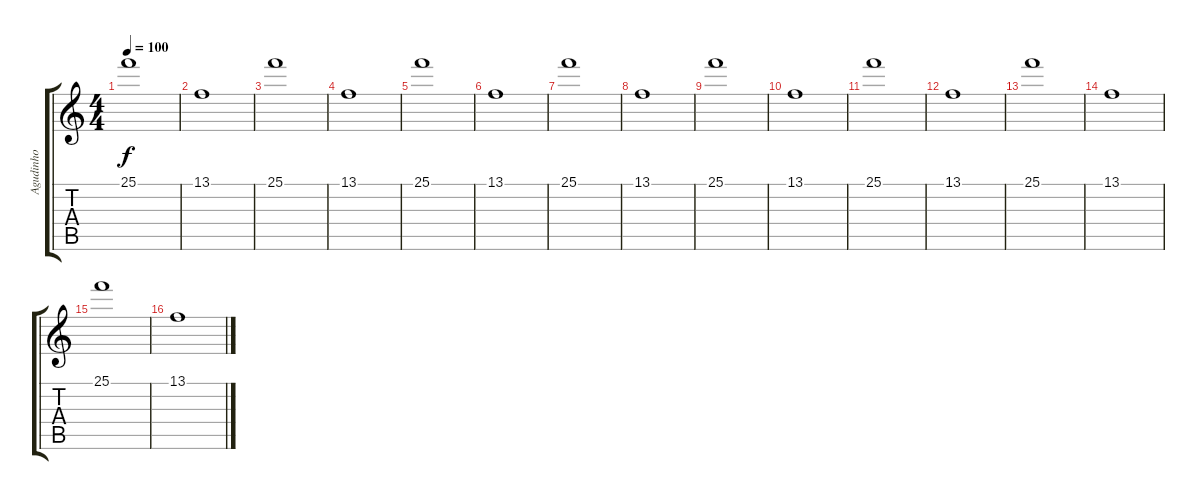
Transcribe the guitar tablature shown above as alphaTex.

\track ("Agudinho" "Agudinho") {instrument synthbrass2}
\staff {score tabs}
\tuning (E4 B3 G3 D3 A2 E2) {hide}
\ts (4 4)
\tempo 100
\clef g2
\ks c
25.1.1{dy f instrument synthbrass2} |
13.1.1 |
25.1.1 |
13.1.1 |
25.1.1 |
13.1.1 |
25.1.1 |
13.1.1 |
25.1.1 |
13.1.1 |
25.1.1 |
13.1.1 |
25.1.1 |
13.1.1 |
25.1.1 |
13.1.1
